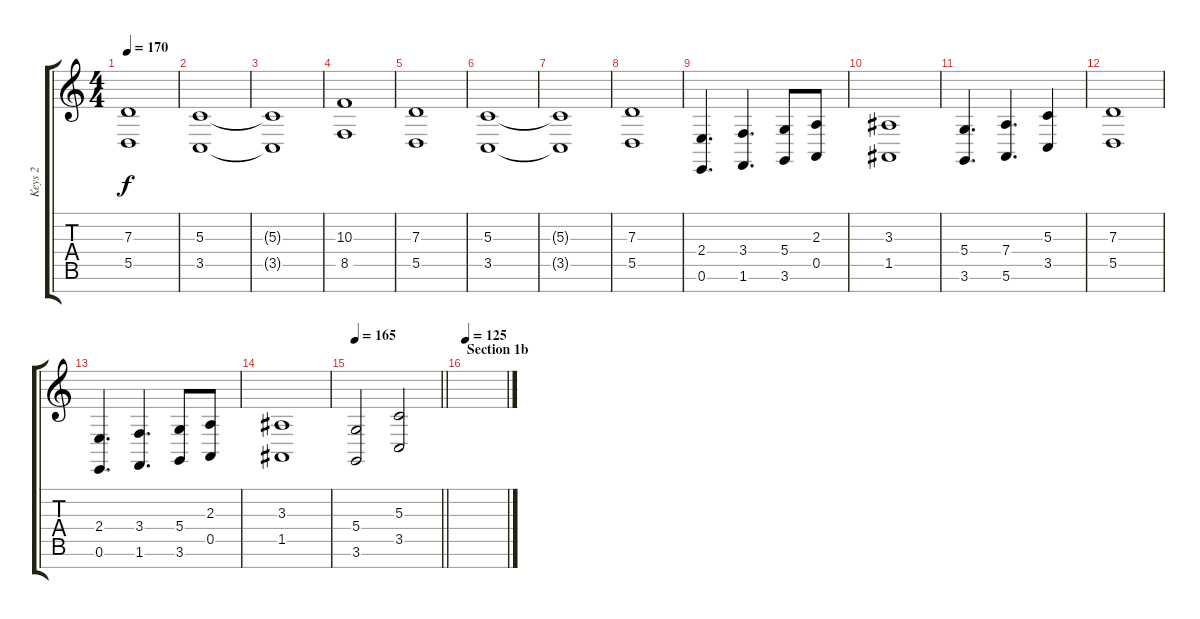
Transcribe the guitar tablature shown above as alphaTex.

\track ("Keys 2" "Keys 2") {instrument lead1square}
\staff {score tabs}
\tuning (E4 B3 G3 D3 A2 E2 B1) {hide}
\ts (4 4)
\tempo 170
\clef g2
\ks c
(7.3 5.5).1{dy f} |
(5.3 3.5).1 |
(5.3{t} 3.5{t}).1 |
(10.3 8.5).1 |
(7.3 5.5).1 |
(5.3 3.5).1 |
(5.3{t} 3.5{t}).1 |
(7.3 5.5).1 |
(2.4 0.6).4{d} (3.4 1.6).4{d} (5.4 3.6).8 (2.3 0.5).8 |
(3.3 1.5).1 |
(5.4 3.6).4{d} (7.4 5.6).4{d} (5.3 3.5).4 |
(7.3 5.5).1 |
(2.4 0.6).4{d} (3.4 1.6).4{d} (5.4 3.6).8 (2.3 0.5).8 |
(3.3 1.5).1 |
\tempo 165
\barLineRight lightlight
(5.4 3.6).2 (5.3 3.5).2 |
\section ("" "Section 1b")
\tempo 125
